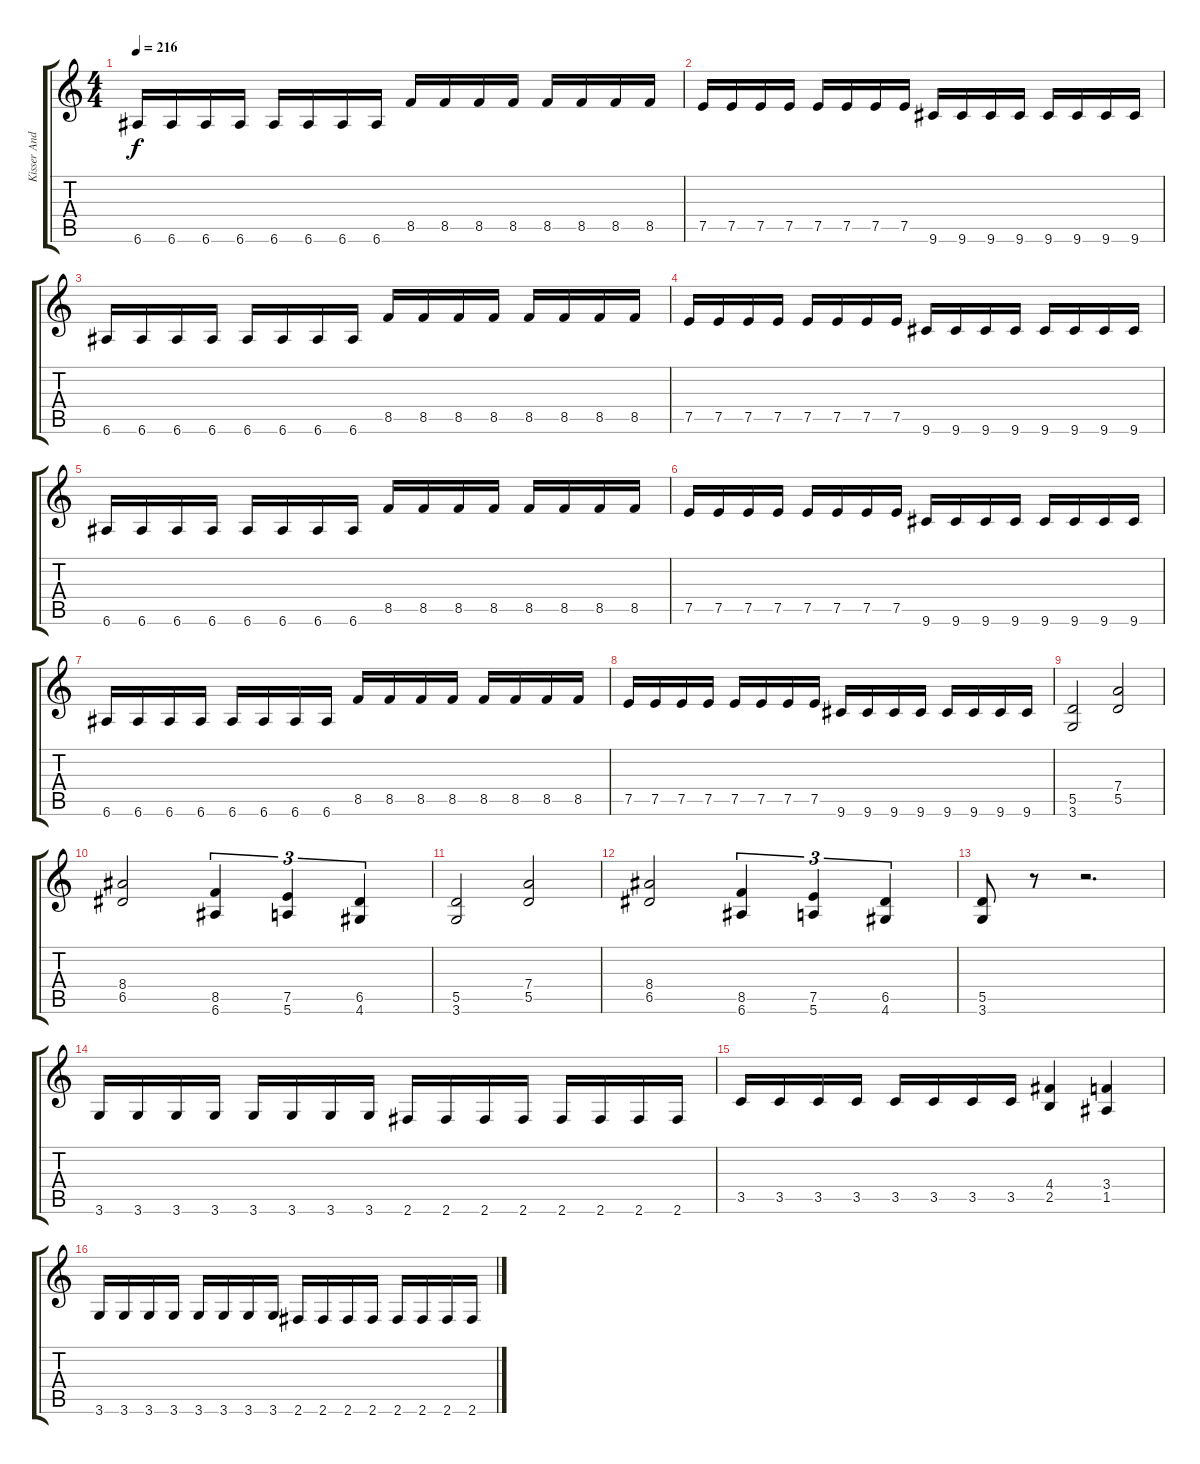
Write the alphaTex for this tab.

\track ("Kisser Andreas" "Kisser And") {instrument distortionguitar}
\staff {score tabs}
\tuning (E4 B3 G3 D3 A2 E2) {hide}
\ts (4 4)
\tempo 216
\clef g2
\ks c
6.6.16{dy f} 6.6.16 6.6.16 6.6.16 6.6.16 6.6.16 6.6.16 6.6.16 8.5.16 8.5.16 8.5.16 8.5.16 8.5.16 8.5.16 8.5.16 8.5.16 |
7.5.16 7.5.16 7.5.16 7.5.16 7.5.16 7.5.16 7.5.16 7.5.16 9.6.16 9.6.16 9.6.16 9.6.16 9.6.16 9.6.16 9.6.16 9.6.16 |
6.6.16 6.6.16 6.6.16 6.6.16 6.6.16 6.6.16 6.6.16 6.6.16 8.5.16 8.5.16 8.5.16 8.5.16 8.5.16 8.5.16 8.5.16 8.5.16 |
7.5.16 7.5.16 7.5.16 7.5.16 7.5.16 7.5.16 7.5.16 7.5.16 9.6.16 9.6.16 9.6.16 9.6.16 9.6.16 9.6.16 9.6.16 9.6.16 |
6.6.16 6.6.16 6.6.16 6.6.16 6.6.16 6.6.16 6.6.16 6.6.16 8.5.16 8.5.16 8.5.16 8.5.16 8.5.16 8.5.16 8.5.16 8.5.16 |
7.5.16 7.5.16 7.5.16 7.5.16 7.5.16 7.5.16 7.5.16 7.5.16 9.6.16 9.6.16 9.6.16 9.6.16 9.6.16 9.6.16 9.6.16 9.6.16 |
6.6.16 6.6.16 6.6.16 6.6.16 6.6.16 6.6.16 6.6.16 6.6.16 8.5.16 8.5.16 8.5.16 8.5.16 8.5.16 8.5.16 8.5.16 8.5.16 |
7.5.16 7.5.16 7.5.16 7.5.16 7.5.16 7.5.16 7.5.16 7.5.16 9.6.16 9.6.16 9.6.16 9.6.16 9.6.16 9.6.16 9.6.16 9.6.16 |
(5.5 3.6).2 (7.4 5.5).2 |
(8.4 6.5).2 (8.5 6.6).4{tu (3 2)} (7.5 5.6).4{tu (3 2)} (6.5 4.6).4{tu (3 2)} |
(5.5 3.6).2 (7.4 5.5).2 |
(8.4 6.5).2 (8.5 6.6).4{tu (3 2)} (7.5 5.6).4{tu (3 2)} (6.5 4.6).4{tu (3 2)} |
(5.5 3.6).8 r.8 r.2{d} |
3.6.16 3.6.16 3.6.16 3.6.16 3.6.16 3.6.16 3.6.16 3.6.16 2.6.16 2.6.16 2.6.16 2.6.16 2.6.16 2.6.16 2.6.16 2.6.16 |
3.5.16 3.5.16 3.5.16 3.5.16 3.5.16 3.5.16 3.5.16 3.5.16 (4.4 2.5).4 (3.4 1.5).4 |
3.6.16 3.6.16 3.6.16 3.6.16 3.6.16 3.6.16 3.6.16 3.6.16 2.6.16 2.6.16 2.6.16 2.6.16 2.6.16 2.6.16 2.6.16 2.6.16
